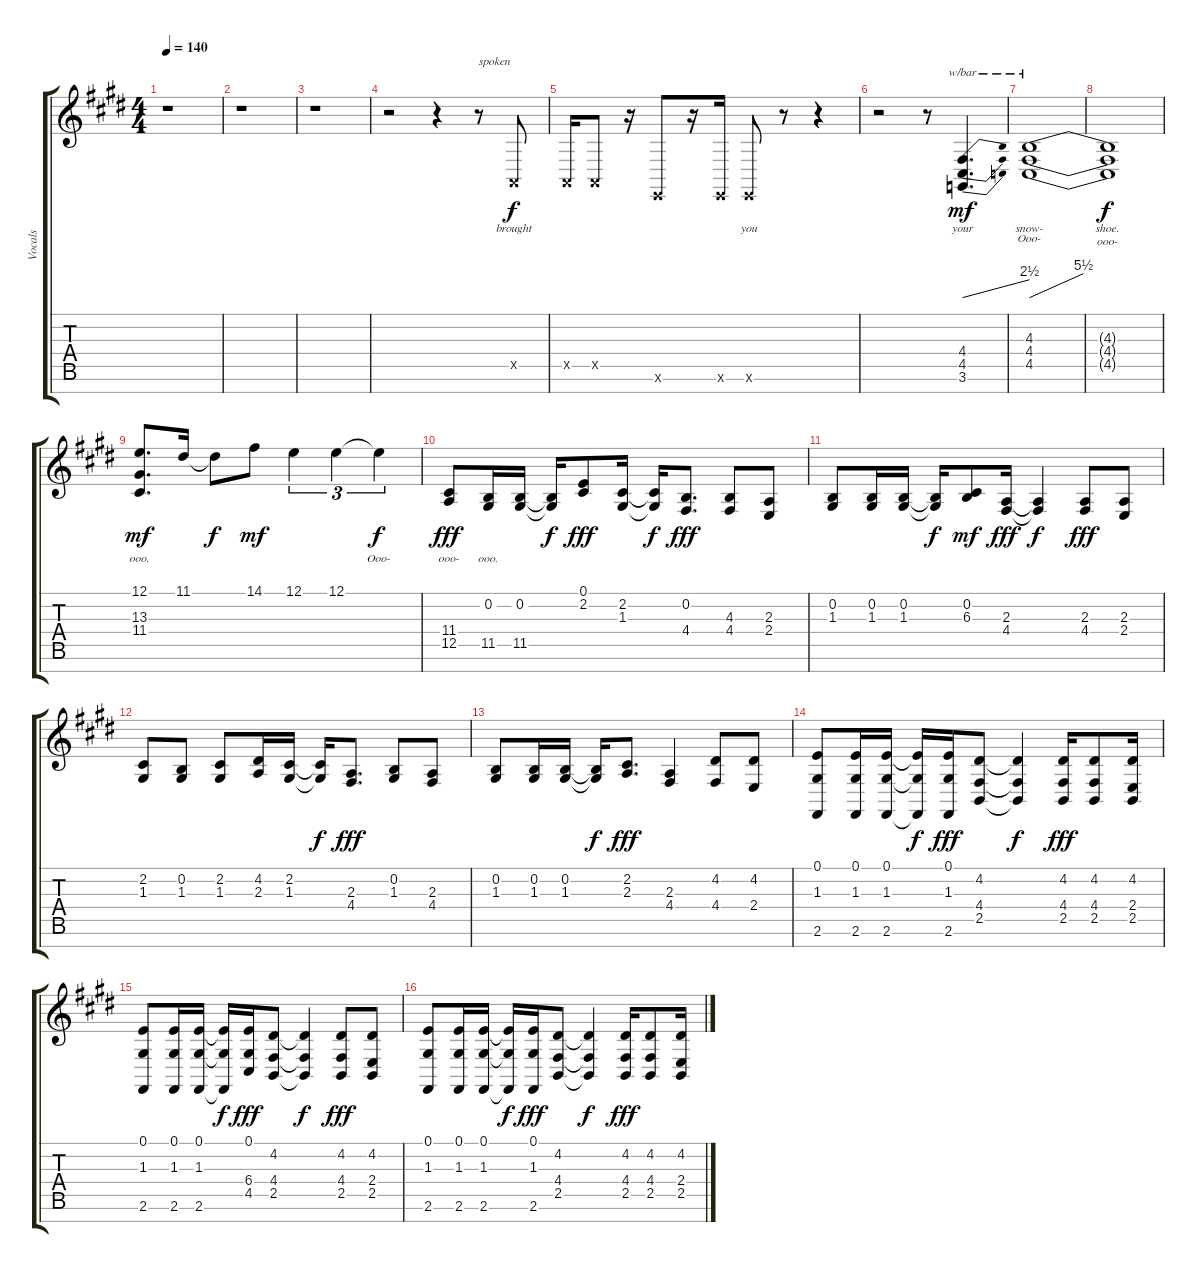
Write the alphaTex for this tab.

\track ("Vocals" "Vocals") {instrument lead6voice}
\staff {score tabs}
\tuning (E4 B3 G3 D3 A2 E2 B1) {hide}
\ts (4 4)
\tempo 140
\clef g2
\ks e
r.1{dy f} |
r.1 |
r.1 |
r.2 r.4 r.8{txt "spoken"} 0.5{x}.8{lyrics (0 "brought") lyrics (1 "") lyrics (2 "") lyrics (3 "") lyrics (4 "")} |
0.5{x}.16{lyrics (0 "") lyrics (1 "") lyrics (2 "") lyrics (3 "") lyrics (4 "")} 0.5{x}.8{lyrics (0 "") lyrics (1 "") lyrics (2 "") lyrics (3 "") lyrics (4 "")} r.16 0.6{x}.8{lyrics (0 "") lyrics (1 "") lyrics (2 "") lyrics (3 "") lyrics (4 "")} r.16 0.6{x}.16{lyrics (0 "") lyrics (1 "") lyrics (2 "") lyrics (3 "") lyrics (4 "")} 0.6{x}.8{lyrics (0 "you") lyrics (1 "") lyrics (2 "") lyrics (3 "") lyrics (4 "")} r.8 r.4 |
r.2 r.8 (4.4 4.5 3.6).4{d tbe (dive default 0 0 60 10) lyrics (0 "your") lyrics (1 "") lyrics (2 "") lyrics (3 "") lyrics (4 "") dy mf} |
(4.3 4.4 4.5).1{tbe (dive default 0 0 60 22) lyrics (0 "snow-") lyrics (1 "Ooo-") lyrics (2 "") lyrics (3 "") lyrics (4 "")} |
(4.3{t} 4.4{t} 4.5{t}).1{lyrics (0 "shoe.") lyrics (1 "ooo-") lyrics (2 "") lyrics (3 "") lyrics (4 "") dy f} |
(12.1 13.3 11.4).8{d lyrics (0 "") lyrics (1 "ooo.") lyrics (2 "") lyrics (3 "") lyrics (4 "") dy mf} 11.1.16{lyrics (0 "") lyrics (1 "") lyrics (2 "") lyrics (3 "") lyrics (4 "")} 11.1{t}.8{lyrics (0 "") lyrics (1 "") lyrics (2 "") lyrics (3 "") lyrics (4 "") dy f} 14.1.8{lyrics (0 "") lyrics (1 "") lyrics (2 "") lyrics (3 "") lyrics (4 "") dy mf} 12.1.4{tu (3 2) lyrics (0 "") lyrics (1 "") lyrics (2 "") lyrics (3 "") lyrics (4 "")} 12.1.4{tu (3 2) lyrics (0 "") lyrics (1 "") lyrics (2 "") lyrics (3 "") lyrics (4 "")} 12.1{t}.4{tu (3 2) lyrics (0 "") lyrics (1 "Ooo-") lyrics (2 "") lyrics (3 "") lyrics (4 "") dy f} |
(11.4 12.5).8{lyrics (0 "") lyrics (1 "ooo-") lyrics (2 "") lyrics (3 "") lyrics (4 "") dy fff} (0.2 11.5).16{lyrics (0 "") lyrics (1 "ooo.") lyrics (2 "") lyrics (3 "") lyrics (4 "")} (0.2 11.5).16 (0.2{t} 11.5{t}).16{dy f} (0.1 2.2).8{dy fff} (2.2 1.3).16 (2.2{t} 1.3{t}).16{dy f} (0.2 4.4).8{d dy fff} (4.3 4.4).8 (2.3 2.4).8 |
(0.2 1.3).8 (0.2 1.3).16 (0.2 1.3).16 (0.2{t} 1.3{t}).16{dy f} (0.2 6.3).8{dy mf} (2.3 4.4).16{dy fff} (2.3{t} 4.4{t}).4{dy f} (2.3 4.4).8{dy fff} (2.3 2.4).8 |
(2.2 1.3).8 (0.2 1.3).8 (2.2 1.3).8 (4.2 2.3).16 (2.2 1.3).16 (2.2{t} 1.3{t}).16{dy f} (2.3 4.4).8{d dy fff} (0.2 1.3).8 (2.3 4.4).8 |
(0.2 1.3).8 (0.2 1.3).16 (0.2 1.3).16 (0.2{t} 1.3{t}).16{dy f} (2.2 2.3).8{d dy fff} (2.3 4.4).4 (4.2 4.4).8 (4.2 2.4).8 |
(0.1 1.3 2.6).8 (0.1 1.3 2.6).16 (0.1 1.3 2.6).16 (0.1{t} 1.3{t} 2.6{t}).16{dy f} (0.1 1.3 2.6).16{dy fff} (4.2 4.4 2.5).8 (4.2{t} 4.4{t} 2.5{t}).4{dy f} (4.2 4.4 2.5).16{dy fff} (4.2 4.4 2.5).8 (4.2 2.4 2.5).16 |
(0.1 1.3 2.6).8 (0.1 1.3 2.6).16 (0.1 1.3 2.6).16 (0.1{t} 1.3{t} 2.6{t}).16{dy f} (0.1 6.4 4.5).16{dy fff} (4.2 4.4 2.5).8 (4.2{t} 4.4{t} 2.5{t}).4{dy f} (4.2 4.4 2.5).8{dy fff} (4.2 2.4 2.5).8 |
(0.1 1.3 2.6).8 (0.1 1.3 2.6).16 (0.1 1.3 2.6).16 (0.1{t} 1.3{t} 2.6{t}).16{dy f} (0.1 1.3 2.6).16{dy fff} (4.2 4.4 2.5).8 (4.2{t} 4.4{t} 2.5{t}).4{dy f} (4.2 4.4 2.5).16{dy fff} (4.2 4.4 2.5).8 (4.2 2.4 2.5).16
